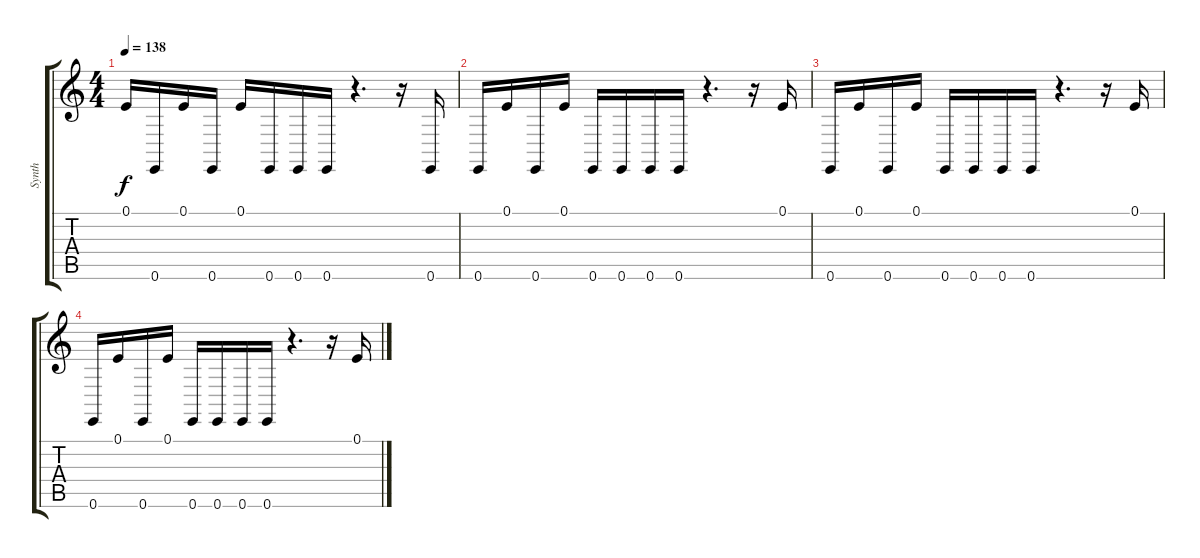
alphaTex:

\track ("Synth" "Synth") {instrument synthbrass1}
\staff {score tabs}
\tuning (E4 B3 G3 D3 A2 E2) {hide}
\ts (4 4)
\tempo 138
\clef g2
\ks c
0.1.16{dy f volume 0} 0.6.16 0.1.16 0.6.16 0.1.16 0.6.16 0.6.16 0.6.16 r.4{d} r.16 0.6.16 |
0.6.16 0.1.16 0.6.16 0.1.16 0.6.16 0.6.16 0.6.16 0.6.16 r.4{d} r.16 0.1.16 |
0.6.16 0.1.16 0.6.16 0.1.16 0.6.16 0.6.16 0.6.16 0.6.16 r.4{d} r.16 0.1.16 |
0.6.16 0.1.16 0.6.16 0.1.16 0.6.16 0.6.16 0.6.16 0.6.16 r.4{d} r.16 0.1.16
